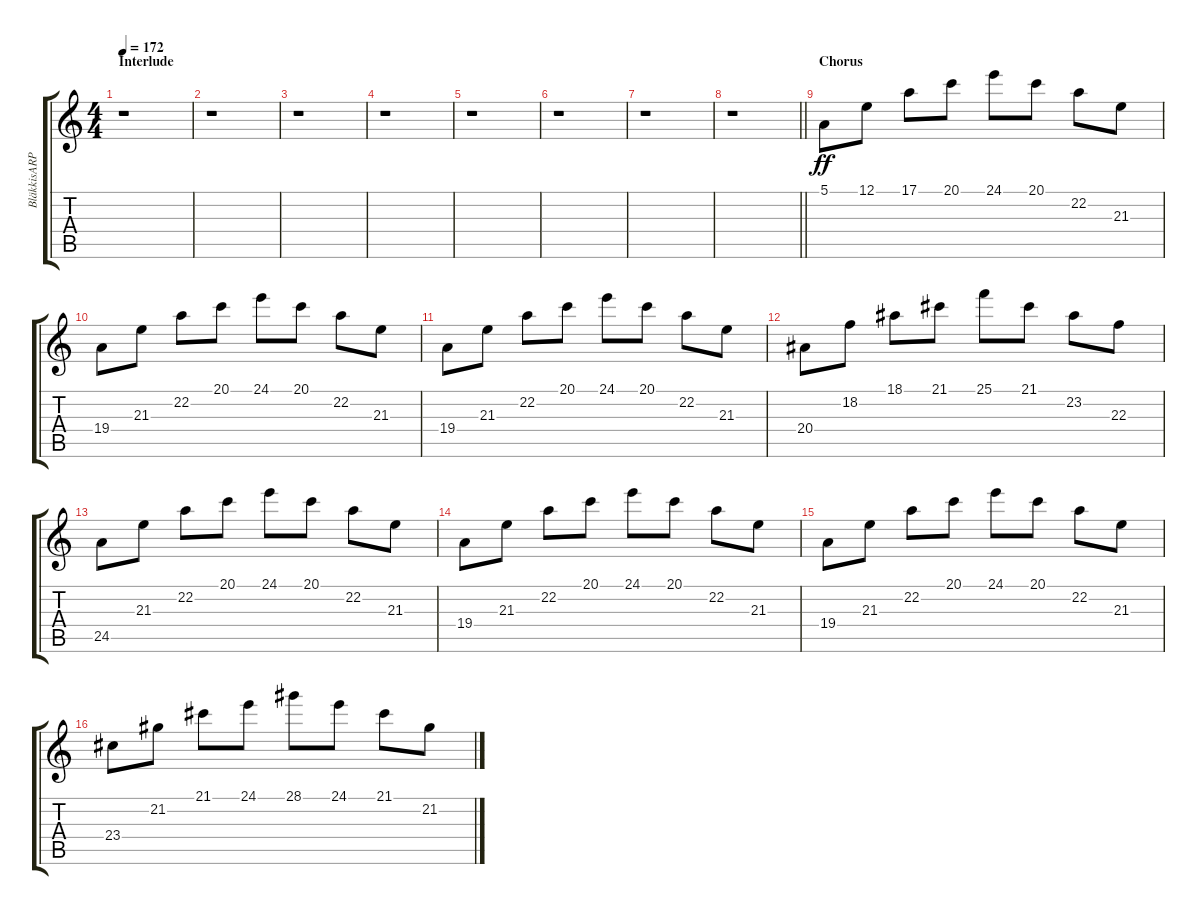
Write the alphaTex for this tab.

\track ("BläkkisARP" "BläkkisARP") {instrument lead1square}
\staff {score tabs}
\tuning (E4 B3 G3 D3 A2 E2) {hide}
\ts (4 4)
\section ("" "Interlude")
\tempo 172
\clef g2
\ks c
r.1{dy ff} |
r.1 |
r.1 |
r.1 |
r.1 |
r.1 |
r.1 |
\barLineRight lightlight
r.1 |
\section ("" "Chorus")
5.1.8 12.1.8 17.1.8 20.1.8 24.1.8 20.1.8 22.2.8 21.3.8 |
19.4.8 21.3.8 22.2.8 20.1.8 24.1.8 20.1.8 22.2.8 21.3.8 |
19.4.8 21.3.8 22.2.8 20.1.8 24.1.8 20.1.8 22.2.8 21.3.8 |
20.4.8 18.2.8 18.1.8 21.1.8 25.1.8 21.1.8 23.2.8 22.3.8 |
24.5.8 21.3.8 22.2.8 20.1.8 24.1.8 20.1.8 22.2.8 21.3.8 |
19.4.8 21.3.8 22.2.8 20.1.8 24.1.8 20.1.8 22.2.8 21.3.8 |
19.4.8 21.3.8 22.2.8 20.1.8 24.1.8 20.1.8 22.2.8 21.3.8 |
23.4.8 21.2.8 21.1.8 24.1.8 28.1.8 24.1.8 21.1.8 21.2.8
